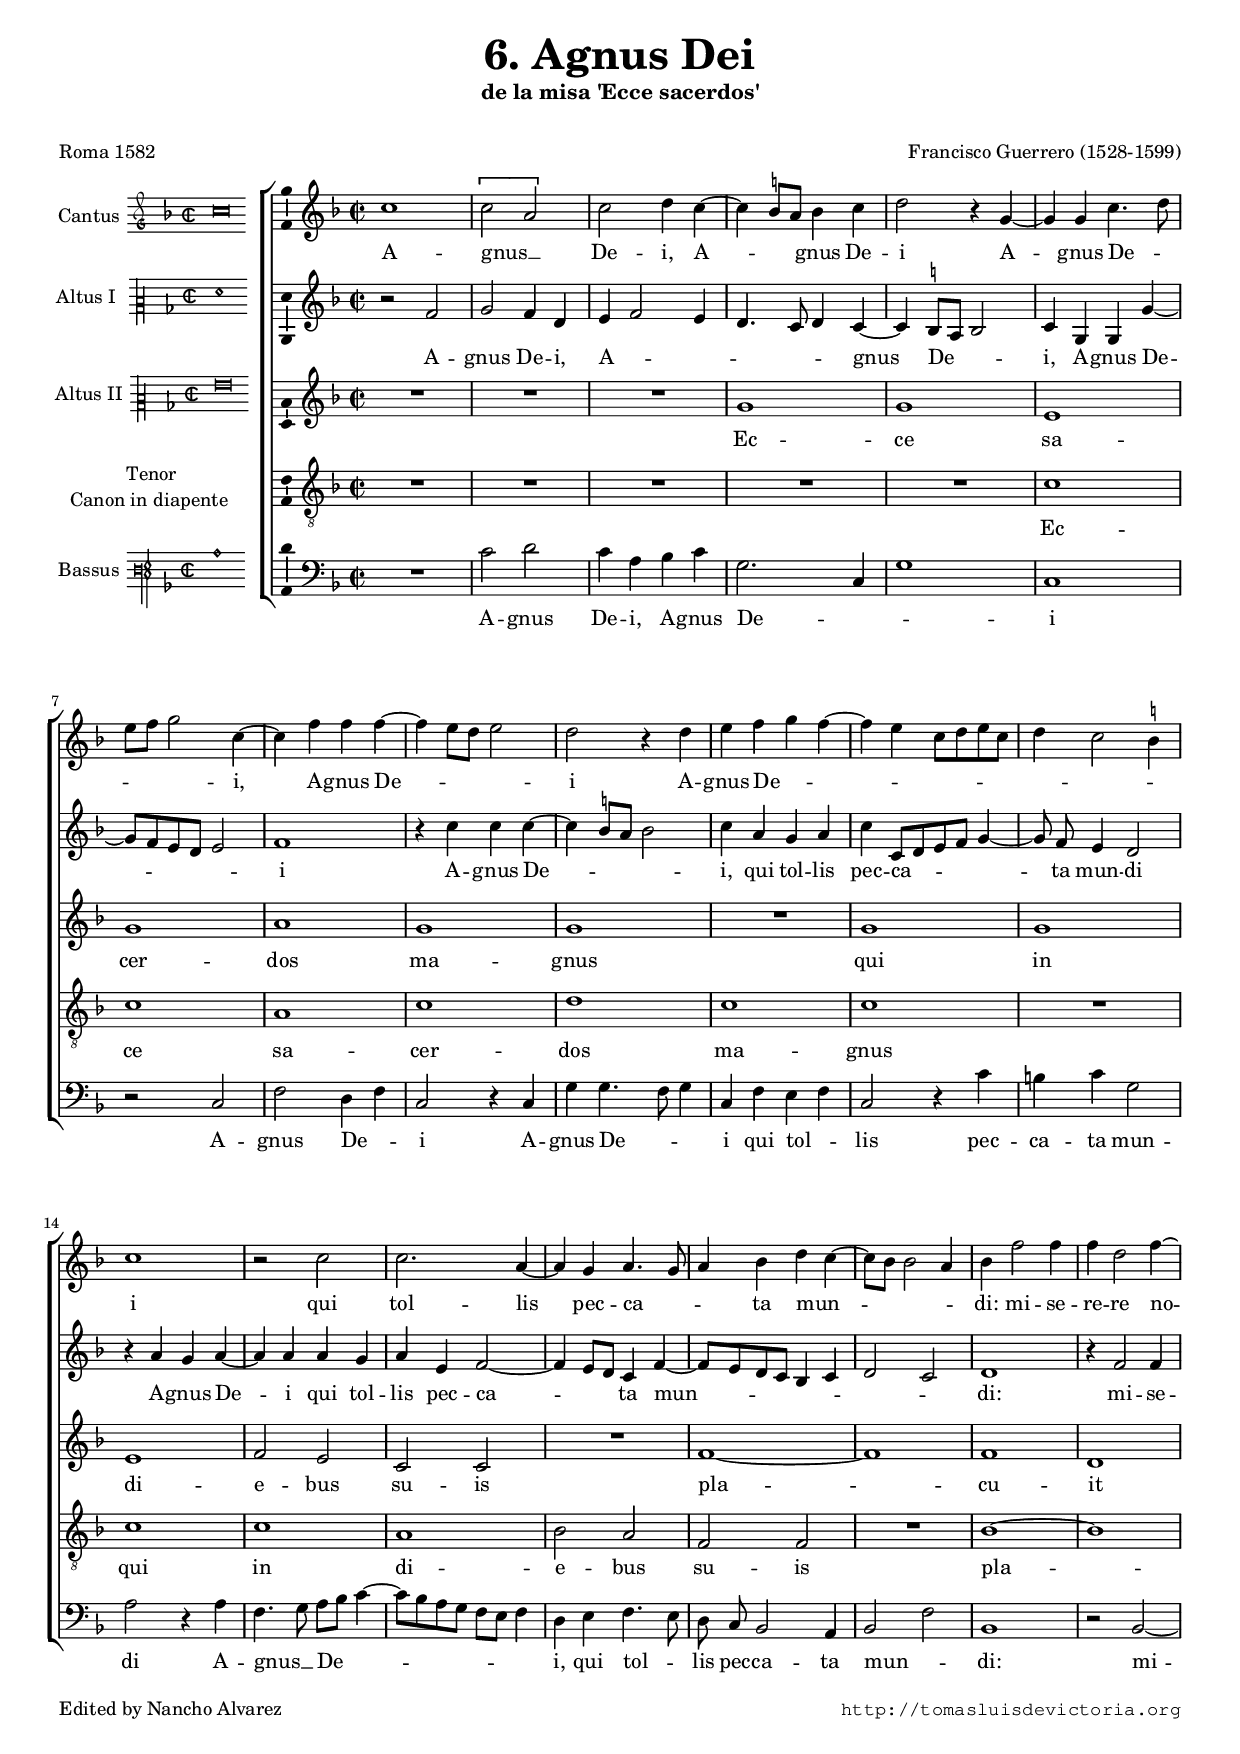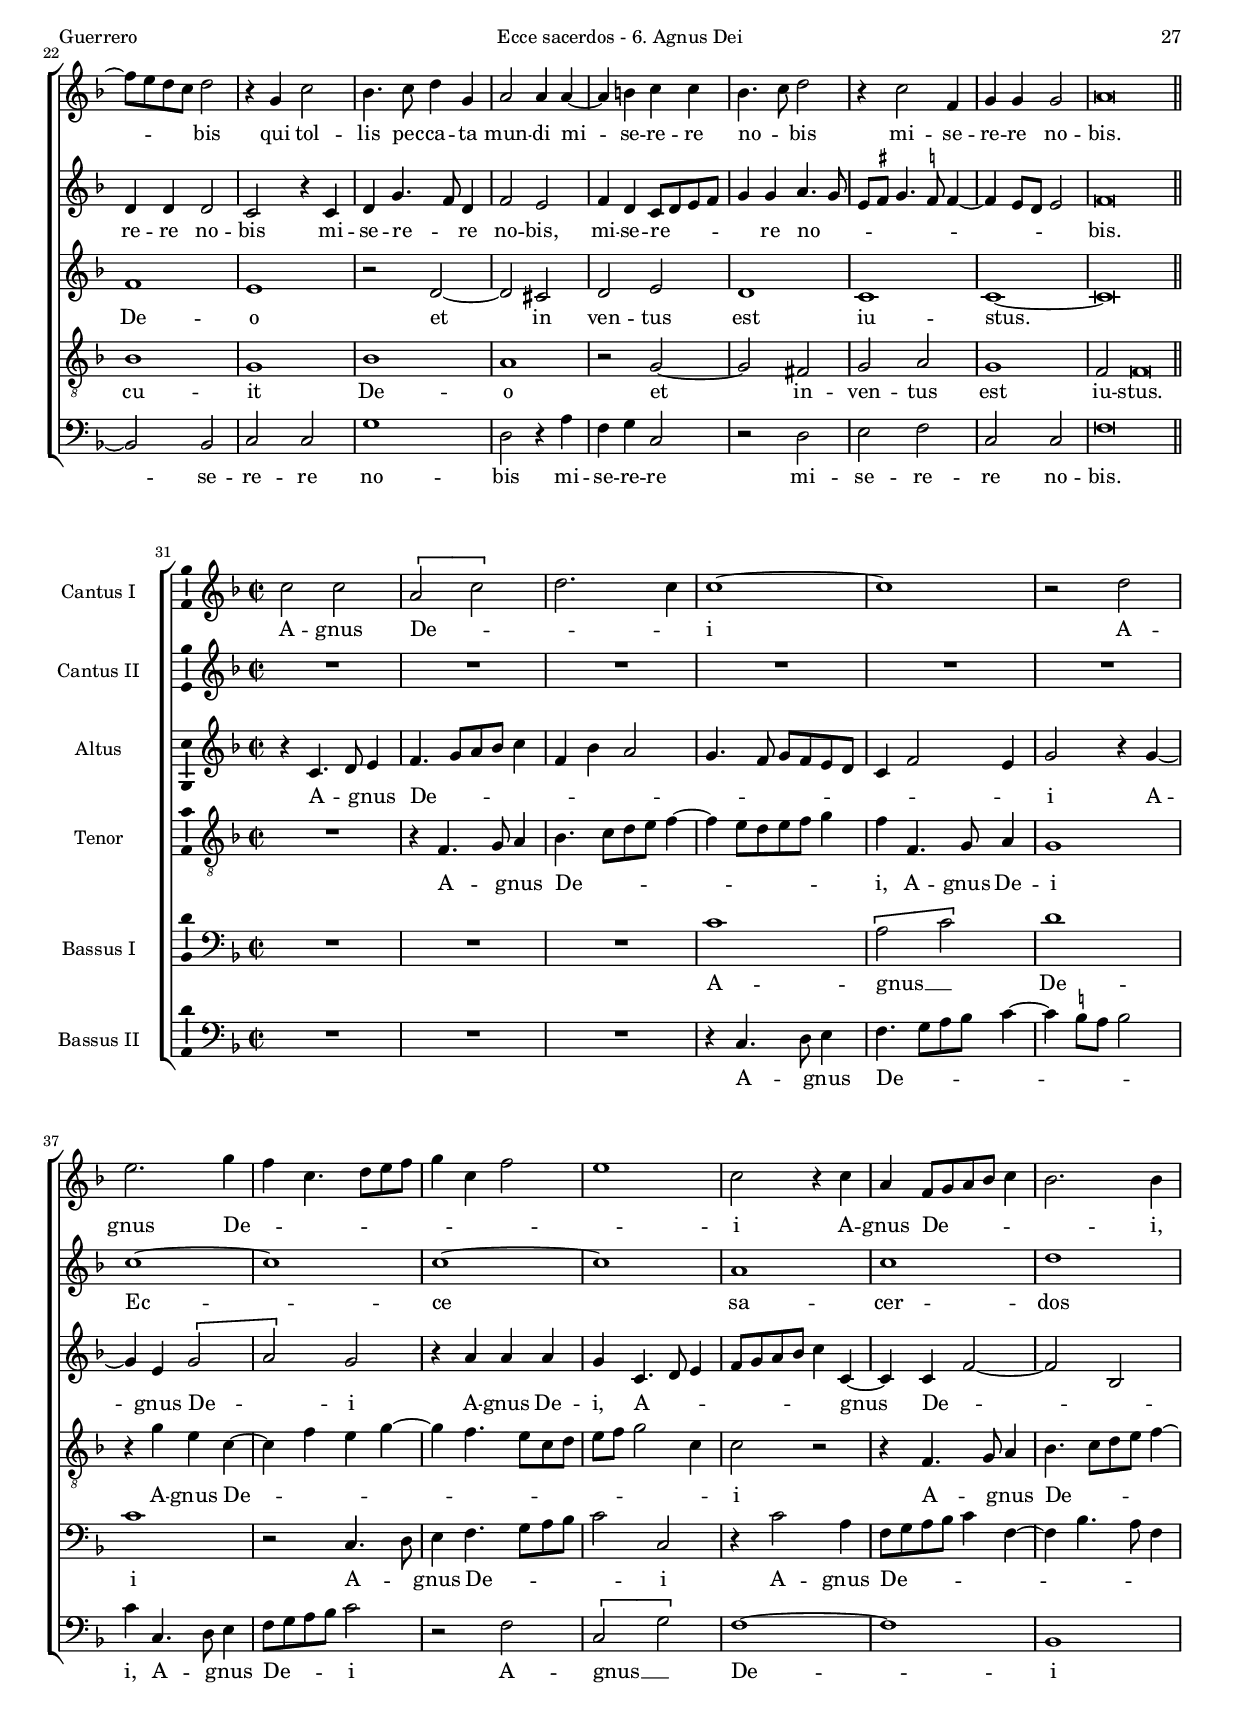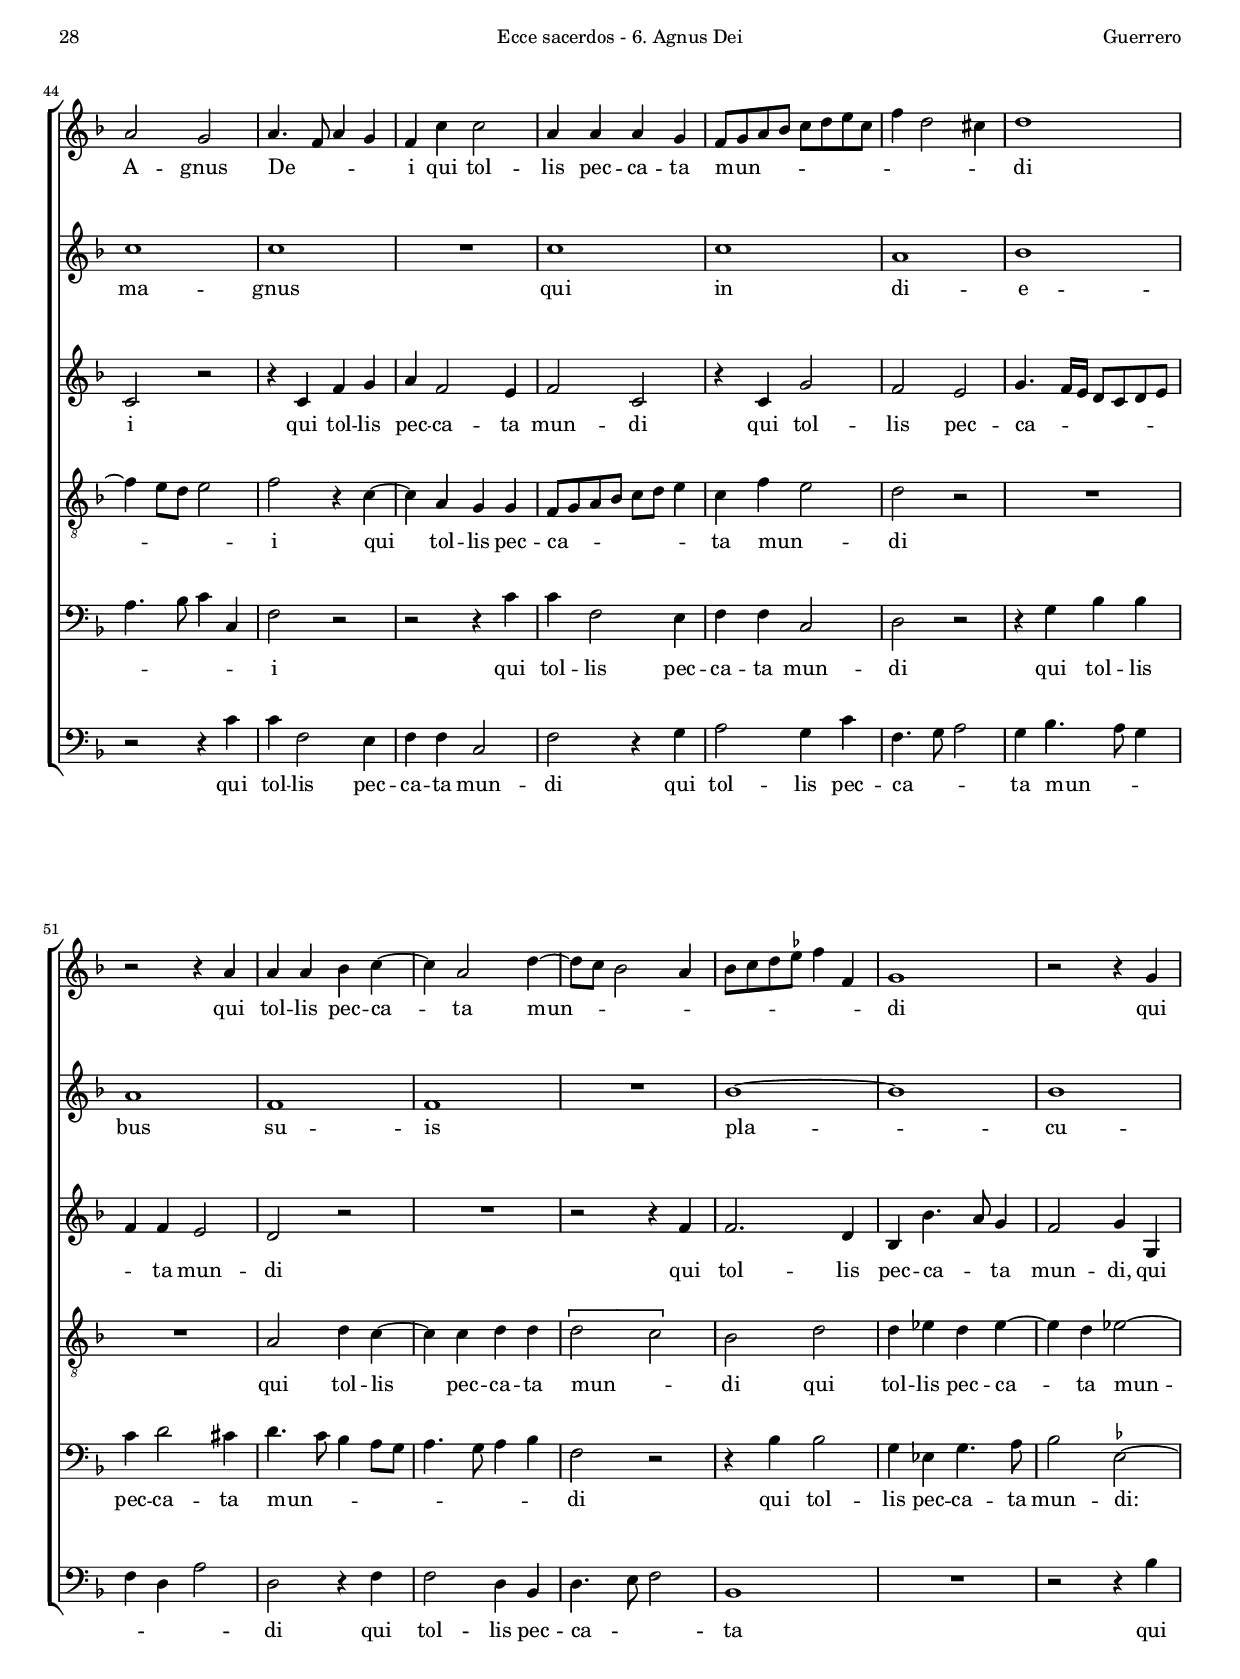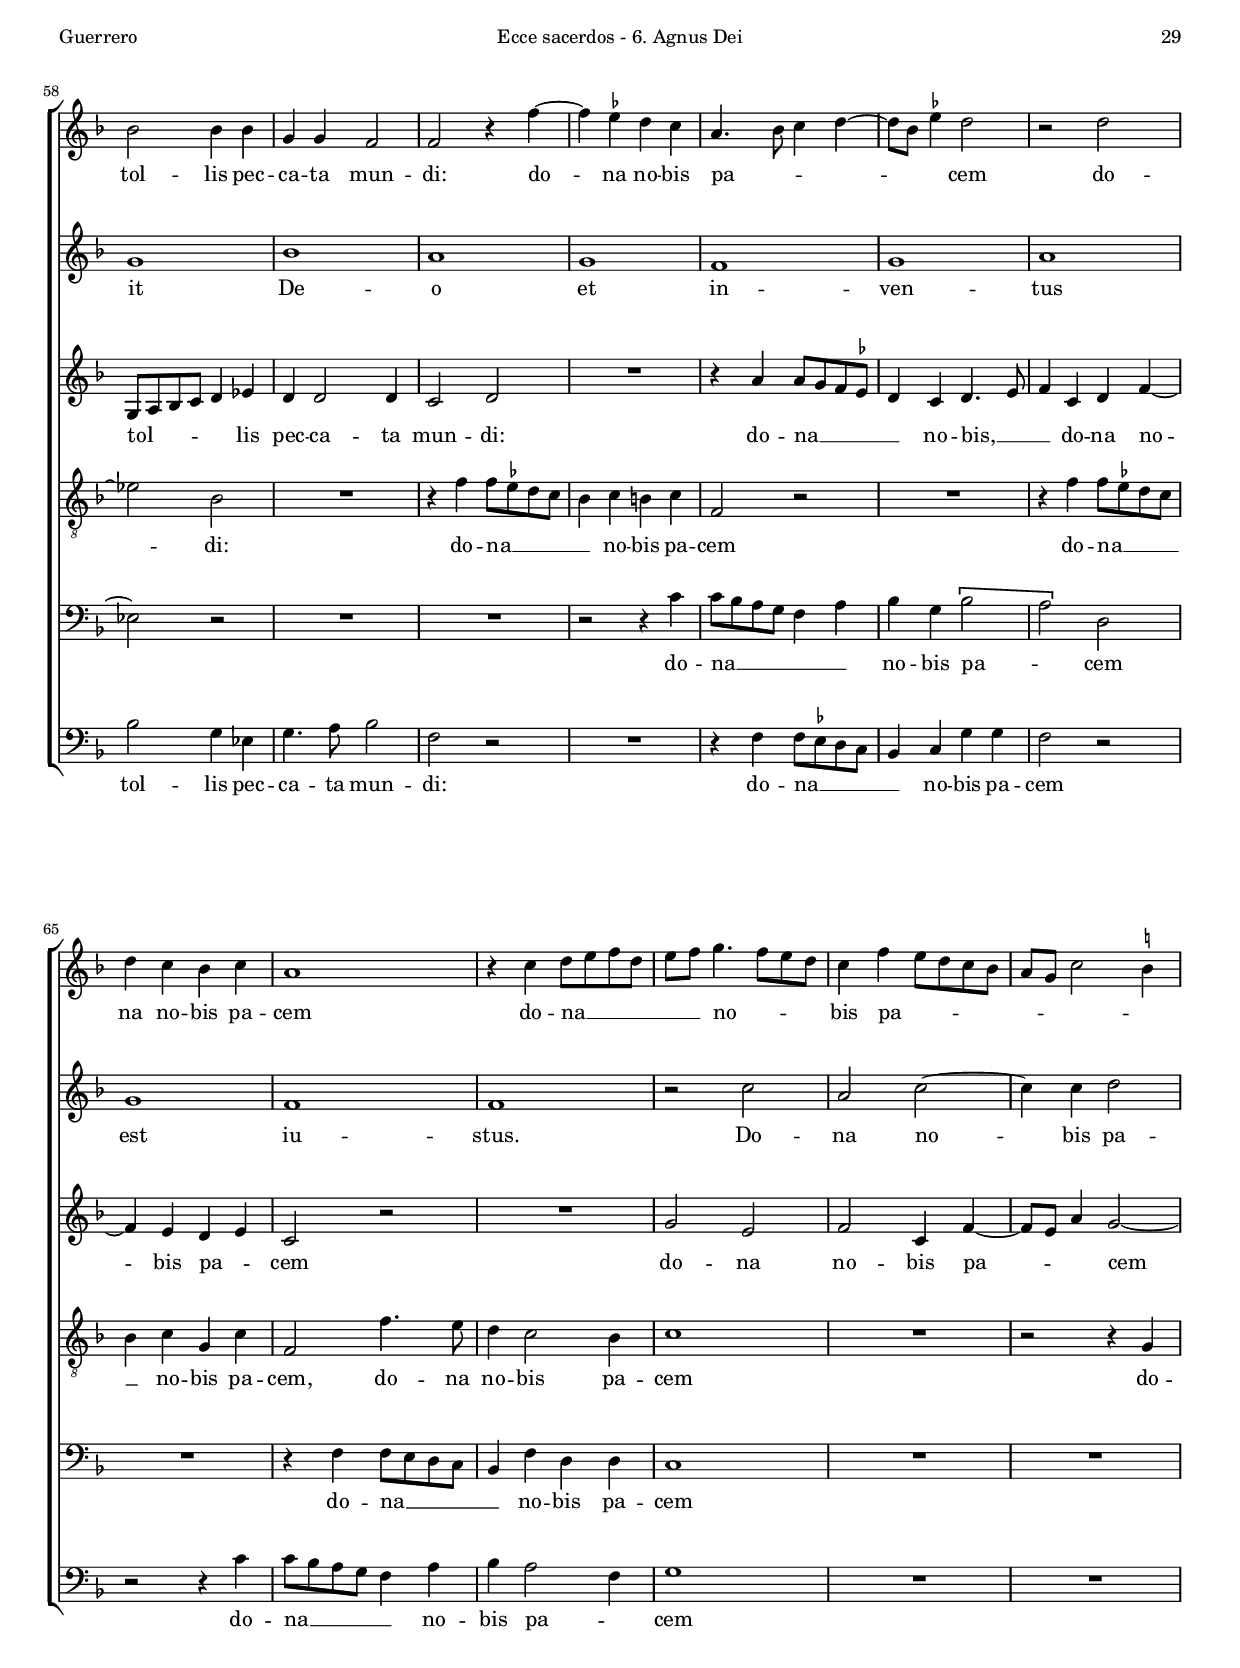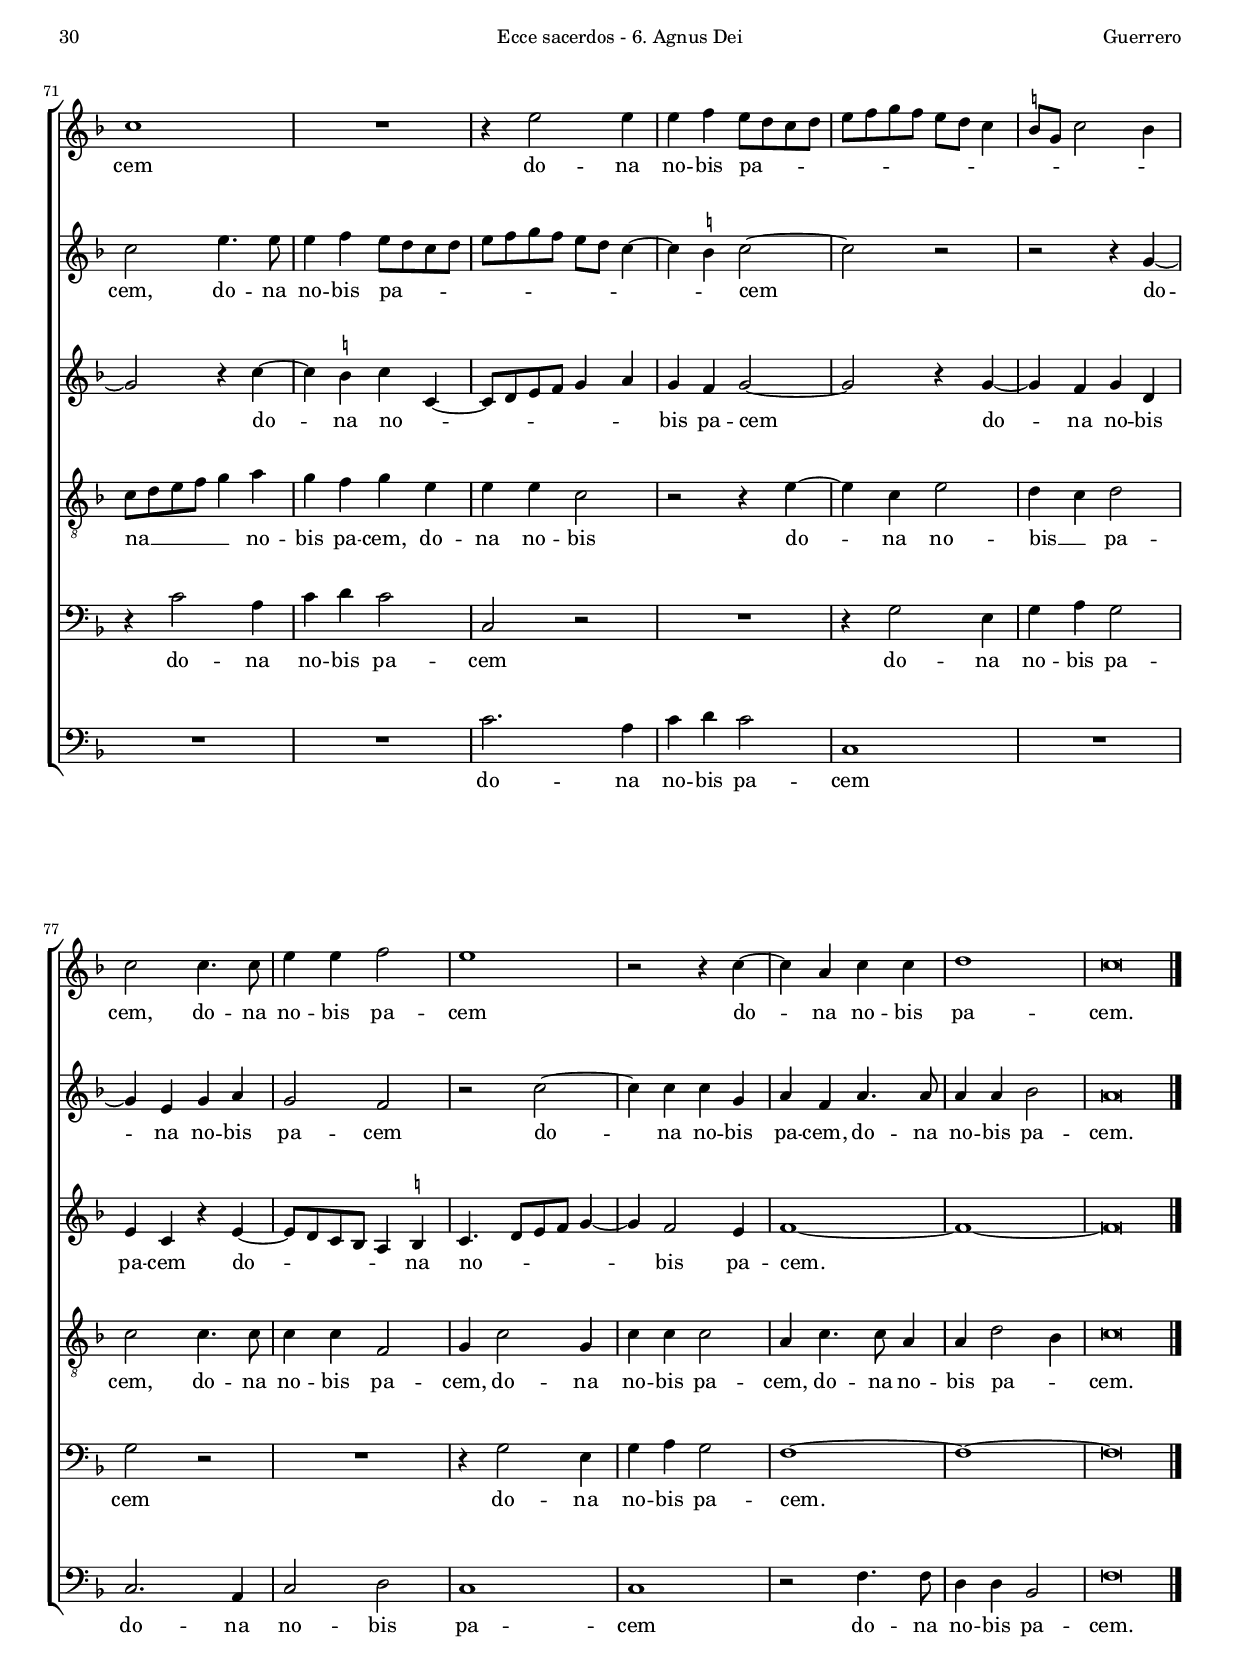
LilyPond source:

\version "2.18.0"

#(set-default-paper-size "a4")
#(set-global-staff-size 16.4)
#(ly:set-option 'point-and-click #f)
%mobile -s12.8 -i2.8

italicas=\override LyricText.font-shape = #'italic
rectas=\override LyricText.font-shape = #'upright
ss=\once \set suggestAccidentals = ##t
incipitwidth = 20
htitle="Ecce sacerdos - 6. Agnus Dei"
hcomposer="Guerrero"

\header {
	title=\markup{\fontsize #3 "6. Agnus Dei" }
	subtitle="de la misa 'Ecce sacerdos'"
        subsubtitle=\markup{\null \vspace #1 }
	composer="Francisco Guerrero (1528-1599)"
        pdfauthor=\composer
        poet="Roma 1582"
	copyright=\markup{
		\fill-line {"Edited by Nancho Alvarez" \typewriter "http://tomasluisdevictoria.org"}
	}
%	tagline=""
}

global={\key f \major \time 2/2 \skip 1*30 \bar "||" 
}


cantus={
	c''1 |
	\[c''2 a'\] |
	c'' d''4 c'' ~ |
	c'' \ss b'8 a' b'4 c'' |
%5
	d''2 r4 g' ~ |
	g' g' c''4. d''8 |
	e'' f'' g''2 c''4 ~ |
	c'' f'' f'' f'' ~ |
	f'' e''8 d'' e''2 |
%10
	d'' r4 d'' |
	e'' f'' g'' f'' ~ |
	f'' e'' c''8 d'' e'' c'' |
	d''4 c''2 \ss b'4 |
	c''1 |
%15
	r2 c'' |
	c''2. a'4 ~ |
	a' g' a'4. g'8 |
	a'4 bes' d'' c'' ~ |
	c''8 bes' bes'2 a'4 |
%20
	bes' f''2 f''4 |
	f'' d''2 f''4 ~ |
	f''8 e'' d'' c'' d''2 |
	r4 g' c''2 |
	bes'4. c''8 d''4 g' |
%25
	a'2 a'4 a' ~ |
	a' b' c'' c'' |
	bes'4. c''8 d''2 |
	r4 c''2 f'4 |
	g' g' g'2 |
%30
	a'\breve*1/2
	}

altus={
	r2 f' |
	g' f'4 d' |
	e' f'2 e'4 |
	d'4. c'8 d'4 c' ~ |
%5
	c' \ss b8 a b2 |
	c'4 g g g' ~ |
	g'8 f' e' d' e'2 |
	f'1 |
	r4 c'' c'' c'' ~ |
%10
	c'' \ss b'8 a' b'2 |
	c''4 a' g' a' |
	c'' c'8[ d' e' f'] g'4 ~ |
	g'8 \noBeam f' e'4 d'2 |
	r4 a' g' a' ~ |
%15
	a' a' a' g' |
	a' e' f'2 ~ |
	f'4 e'8 d' c'4 f' ~ |
	f'8 e' d' c' bes4 c' |
	d'2 c' |
%20
	d'1 |
	r4 f'2 f'4 |
	d' d' d'2 |
	c' r4 c' |
	d' g'4. f'8 d'4 |
%25
	f'2 e' |
	f'4 d' c'8 d' e' f' |
	g'4 g' a'4. g'8 |
	e' \ss fis' g'4. \ss f'8 f'4 ~ |
	f' e'8 d' e'2 |
%30
	f'\breve*1/2
}

altusdos={
	
	R1*4/4 |
	R1*4/4 |
	R1*4/4 |
	g'1 |
%5
	g' |
	e' |
	g' |
	a' |
	g' |
%10
	g' |
	R1*4/4 |
	g'1 |
	g' |
	e' |
%15
	f'2 e' |
	c' c' |
	R1*4/4 |
	f'1 ~ |
	f' |
%20
	f' |
	d' |
	f' |
	e' |
	r2 d' ~ |
%25
	d' cis' |
	d' e' |
	d'1 |
	c' |
	c' ~ |
%30
	c'\breve*1/2
}

tenor={
	
	R1*4/4 |
	R1*4/4 |
	R1*4/4 |
	R1*4/4 |
%5
	R1*4/4 |
	c'1 |
	c' |
	a |
	c' |
%10
	d' |
	c' |
	c' |
	R1*4/4 |
	c'1 |
%15
	c' |
	a |
	bes2 a |
	f f |
	R1*4/4 |
%20
	bes1 ~ |
	bes |
	bes |
	g |
	bes |
%25
	a |
	r2 g ~ |
	g fis |
	g a |
	g1 |
%30
	f2 f\breve*1/4
}

bassus={
	R1*4/4 |
	c'2 d' |
	c'4 a bes c' |
	g2. c4 |
%5
	g1 |
	c |
	r2 c |
	f d4 f |
	c2 r4 c |
%10
	g g4. f8 g4 |
	c f e f |
	c2 r4 c' |
	b c' g2 |
	a r4 a |
%15
	f4. g8 a bes c'4 ~ |
	c'8 bes a g f e f4 |
	d e f4. e8 |
	d \noBeam c bes,2 a,4 |
	bes,2 f |
%20
	bes,1 |
	r2 bes, ~ |
	bes, bes, |
	c c |
	g1 |
%25
	d2 r4 a |
	f g c2 |
	r d |
	e f |
	c c |
%30
	f\breve*1/2
}


textocantus=\lyricmode{
A -- gnus __ _ De -- i,
A -- _ _ _ gnus De -- i
A -- _ gnus De -- _ _ _ _ i, _
A -- gnus De -- _ _ _ _ i
A -- gnus De -- _ _ _ _ _ _ _ _ _ _ _ i
qui tol -- lis _ pec -- ca -- _ _ ta mun -- _ _ _ _ _ di:
mi -- se -- re -- re no -- _ _ _ _ bis
qui tol -- lis pec -- ca -- ta mun -- di mi -- _ se -- re -- re no -- _ bis
mi -- se -- re -- re no -- bis.
}

textoaltus=\lyricmode{
A -- gnus De -- i,
A -- _ _ _ _ _ gnus _ De -- _ _ i,
A -- gnus De -- _ _ _ _ _ i
A -- gnus De -- _ _ _ _ i,
qui tol -- lis pec -- ca -- _ _ _ _ _ ta mun -- di
A -- gnus De -- _ i qui tol -- lis pec -- ca -- _ _ _ ta mun -- _ _ _ _ _ _ _ _ di:
mi -- se -- re -- re no -- bis
mi -- se -- re -- _ re no -- bis,
mi -- se -- re -- _ _ _ _ re no -- _ _ _ _ _ _ _ _ _ _ bis.
}

textoaltusdos=\lyricmode{
Ec -- ce sa -- cer -- dos ma -- gnus
qui in di -- e -- bus su -- is
pla -- _ cu -- it De -- o
et _ in ven -- tus est iu -- stus. _
}

textotenor=\lyricmode{
Ec -- ce sa -- cer -- dos ma -- gnus
qui in di -- e -- bus su -- is
pla -- _ cu -- it De -- o
et _ in -- ven -- tus est iu -- stus.
}

textobassus=\lyricmode{
A -- gnus De -- i,
A -- gnus De -- _ _ i
A -- gnus De -- _ i
A -- gnus De -- _ _ i
qui tol -- _ lis
pec -- ca -- ta mun -- di
A -- gnus __ _ De -- _ _ _ _ _ _ _ _ _ i,
qui tol -- _ lis pec -- ca -- ta mun -- _ di:
mi -- _ se -- re -- re no -- bis
mi -- se -- re -- re
mi -- se -- re -- re no -- bis.
}



incipitcantus=\markup{
	\score{
		{ 
		\set Staff.instrumentName="Cantus "
		\override NoteHead.style = #'neomensural
		\override Rest.style = #'neomensural
		\override Staff.TimeSignature.style = #'neomensural
		\cadenzaOn 
		\clef "petrucci-g"
		\key f \major
		\time 2/2
		c''\breve 
		} 
	\layout {
		\context {\Voice
			\remove Ligature_bracket_engraver
			\consists Mensural_ligature_engraver
		}
		line-width=\incipitwidth
                ragged-right = ##t
                indent = 0
	}
	}
}


incipitaltus=\markup{
	\score{
		{ 
		\set Staff.instrumentName="Altus I  "
		\override NoteHead.style = #'neomensural 
		\override Rest.style = #'neomensural
		\override Staff.TimeSignature.style = #'neomensural
		\cadenzaOn 
		\clef "petrucci-c2"
		\key f \major
		\time 2/2
		f'1
		} 
	\layout {
		\context {\Voice
			\remove Ligature_bracket_engraver
			\consists Mensural_ligature_engraver
		}
		line-width=\incipitwidth
                ragged-right = ##t
                indent = 0

	}
	}
}


incipitaltusdos=\markup{
	\score{
		{ 
		\set Staff.instrumentName="Altus II "
		\override NoteHead.style = #'neomensural 
		\override Rest.style = #'neomensural
		\override Staff.TimeSignature.style = #'neomensural
		\cadenzaOn 
		\clef "petrucci-c2"
		\key f \major
		\time 2/2
		g'\breve
		} 
	\layout {
		\context {\Voice
			\remove Ligature_bracket_engraver
			\consists Mensural_ligature_engraver
		}
		line-width=\incipitwidth
                ragged-right = ##t
                indent = 0
 
	}
	}
}


incipittenor=\markup{
	\score{
		{ 
		\set Staff.instrumentName="Tenor "
		\override NoteHead.style = #'neomensural 
		\override Rest.style = #'neomensural
		\override Staff.TimeSignature.style = #'neomensural
		\cadenzaOn 
		\clef "petrucci-c3"
		\key f \major
		\time 2/2
		c'\breve
		} 
	\layout {
		\context {\Voice
			\remove Ligature_bracket_engraver
			\consists Mensural_ligature_engraver
		}
		line-width=\incipitwidth
                ragged-right = ##t
                indent = 0
 
	}
	}
}


incipitbassus=\markup{
	\score{
		{ 
		\set Staff.instrumentName="Bassus "
		\override NoteHead.style = #'neomensural 
		\override Rest.style = #'neomensural
		\override Staff.TimeSignature.style = #'neomensural
		\cadenzaOn 
		\clef "petrucci-f3"
		\key f \major
		\time 2/2
		c'1
		} 
	\layout {
		\context {\Voice
			\remove Ligature_bracket_engraver
			\consists Mensural_ligature_engraver
		}
		line-width=\incipitwidth
                ragged-right = ##t
                indent = 0
 
	}
	}
}





\score {
\new ChoirStaff<<

	\new Staff <<\global
	\new Voice="v1" {
		\set Staff.instrumentName=\incipitcantus
		\clef "treble"
		\cantus }
	\new Lyrics \lyricsto "v1" {\textocantus }
	>>
		
	\new Staff << \global
	\new Voice="v2" {
		\set Staff.instrumentName=\incipitaltus
		\clef "treble" 
		\altus}
	\new Lyrics \lyricsto "v2" {\textoaltus }
	>>

		
	\new Staff << \global
	\new Voice="v6" {
		\set Staff.instrumentName=\incipitaltusdos
		\clef "treble" 
		\altusdos}
	\new Lyrics \lyricsto "v6" {\textoaltusdos }
	>>

	
	\new Staff <<\global
	\new Voice="v3" {
		\set Staff.instrumentName=\markup{\center-column{"Tenor" "Canon in diapente "}}
		\clef "G_8"
		\tenor }
	\new Lyrics \lyricsto "v3" {\textotenor }
	>>
	

	\new Staff <<\global
	\new Voice="v4" {
		\set Staff.instrumentName=\incipitbassus
		\clef "bass" 
		\bassus }
	\new Lyrics \lyricsto "v4" {\textobassus}
	>>
	
>>

\layout{ 
	%system-count = 4
	%\context {\Lyrics \override VerticalAxisGroup.minimum-Y-extent = #'(-0 . 0) }
	\context {\Score 
		\override BarNumber.padding = #2 
	}
	%\context {\Lyrics \override LyricText.font-size = #2 }
	\context {\Voice melismaBusyProperties = #'() }
	%\context { \Staff \RemoveEmptyStaves }
	\context {\Staff \consists Ambitus_engraver 
                  \override VerticalAxisGroup.staff-staff-spacing =
			#'((basic-distance . 11) (minimum-distance . 0) (padding . 1))
			\override LigatureBracket.padding = #1
                        \override AccidentalSuggestion.Y-extent = #'(-1 . 1)
	}
}

%\midi {}

}


global={\key f \major \time 2/2 \skip 1*53 \bar "|." }


cantus={
	\set Score.currentBarNumber = #31
	c''2 c'' |
	\[a' c''\] |
	d''2. c''4 |
	c''1 ~ |
%35
	c'' |
	r2 d'' |
	e''2. g''4 |
	f'' c''4. d''8 e'' f'' |
	g''4 c'' f''2 |
%40
	e''1 |
	c''2 r4 c'' |
	a' f'8[ g' a' bes'] c''4 |
	bes'2. bes'4 |
	a'2 g' |
%45
	a'4. f'8 a'4 g' |
	f' c'' c''2 |
	a'4 a' a' g' |
	f'8 g' a' bes' c'' d'' e'' c'' |
	f''4 d''2 cis''4 |
%50
	d''1 |
	r2 r4 a' |
	a' a' bes' c'' ~ |
	c'' a'2 d''4 ~ |
	d''8 c'' bes'2 a'4 |
%55
	bes'8 c'' d'' \ss ees'' f''4 f' |
	g'1 |
	r2 r4 g' |
	bes'2 bes'4 bes' |
	g' g' f'2 |
%60
	f' r4 f'' ~ |
	f'' \ss ees'' d'' c'' |
	a'4. bes'8 c''4 d'' ~ |
	d''8 bes' \ss ees''4 d''2 |
	r d'' |
%65
	d''4 c'' bes' c'' |
	a'1 |
	r4 c'' d''8 e'' f'' d'' |
	e'' f'' g''4. f''8 e'' d'' |
	c''4 f'' e''8 d'' c'' bes' |
%70
	a' g' c''2 \ss b'4 |
	c''1 |
	R1*4/4 |
	r4 e''2 e''4 |
	e'' f'' e''8 d'' c'' d'' |
%75
	e'' f'' g'' f'' e'' d'' c''4 |
	\ss b'8 g' c''2 b'4 |
	c''2 c''4. c''8 |
	e''4 e'' f''2 |
	e''1 |
%80
	r2 r4 c'' ~ |
	c'' a' c'' c'' |
	d''1 |
	c''\breve*1/2
}

cantusdos={
	R1*4/4 |
	R1*4/4 |
	R1*4/4 |
	R1*4/4 |
%35
	R1*4/4 |
	R1*4/4 |
	c''1 ~ |
	c'' |
	c'' ~ |
%40
	c'' |
	a' |
	c'' |
	d'' |
	c'' |
%45
	c'' |
	R1*4/4 |
	c''1 |
	c'' |
	a' |
%50
	bes' |
	a' |
	f' |
	f' |
	R1*4/4 |
%55
	bes'1 ~ |
	bes' |
	bes' |
	g' |
	bes' |
%60
	a' |
	g' |
	f' |
	g' |
	a' |
%65
	g' |
	f' |
	f' |
	r2 c'' |
	a' c'' ~ |
%70
	c''4 c'' d''2 |
	c'' e''4. e''8 |
	e''4 f'' e''8 d'' c'' d'' |
	e'' f'' g'' f'' e'' d'' c''4 ~ |
	c'' \ss b' c''2 ~ |
%75
	c'' r |
	r r4 g' ~ |
	g' e' g' a' |
	g'2 f' |
	r c'' ~ |
%80
	c''4 c'' c'' g' |
	a' f' a'4. a'8 |
	a'4 a' bes'2 |
	a'\breve*1/2
}

altus={
	r4 c'4. d'8 e'4 |
	f'4. g'8[ a' bes'] c''4 |
	f' bes' a'2 |
	g'4. f'8 g' f' e' d' |
%35
	c'4 f'2 e'4 |
	g'2 r4 g' ~ |
	g' e' \[g'2 |
	a'\] g' |
	r4 a' a' a' |
%40
	g' c'4. d'8 e'4 |
	f'8 g' a' bes' c''4 c' ~ |
	c' c' f'2 ~ |
	f' bes |
	c' r |
%45
	r4 c' f' g' |
	a' f'2 e'4 |
	f'2 c' |
	r4 c' g'2 |
	f' e' |
%50
	g'4. f'16 e' d'8 c' d' e' |
	f'4 f' e'2 |
	d' r |
	R1*4/4 |
	r2 r4 f' |
%55
	f'2. d'4 |
	bes bes'4. a'8 g'4 |
	f'2 g'4 g |
	g8 a bes c' d'4 ees' |
	d' d'2 d'4 |
%60
	c'2 d' |
	R1*4/4 |
	r4 a' a'8 g' f' \ss ees' |
	d'4 c' d'4. e'8 |
	f'4 c' d' f' ~ |
%65
	f' e' d' e' |
	c'2 r |
	R1*4/4 |
	g'2 e' |
	f' c'4 f' ~ |
%70
	f'8 e' a'4 g'2 ~ |
	g' r4 c'' ~ |
	c'' \ss b' c'' c' ~ |
	c'8 d' e' f' g'4 a' |
	g' f' g'2 ~ |
%75
	g' r4 g' ~ |
	g' f' g' d' |
	e' c' r e' ~ |
	e'8 d' c' bes a4 \ss b |
	c'4. d'8[ e' f'] g'4 ~ |
%80
	g' f'2 e'4 |
	f'1 ~ |
	f' ~ |
	f'\breve*1/2
}

tenor={
	R1*4/4 |
	r4 f4. g8 a4 |
	bes4. c'8[ d' e'] f'4 ~ |
	f' e'8[ d' e' f'] g'4 |
%35
	f' f4. g8 a4 |
	g1 |
	r4 g' e' c' ~ |
	c' f' e' g' ~ |
	g' f'4. e'8 c' d' |
%40
	e' f' g'2 c'4 |
	c'2 r |
	r4 f4. g8 a4 |
	bes4. c'8[ d' e'] f'4 ~ |
	f' e'8 d' e'2 |
%45
	f' r4 c' ~ |
	c' a g g |
	f8 g a bes c' d' e'4 |
	c' f' e'2 |
	d' r |
%50
	R1*4/4 |
	R1*4/4 |
	a2 d'4 c' ~ |
	c' c' d' d' |
	\[d'2 c'\] |
%55
	bes d' |
	d'4 ees' d' ees' ~ |
	ees' d' ees'2 ~ |
	ees' bes |
	R1*4/4 |
%60
	r4 f' f'8 \ss ees' d' c' |
	bes4 c' b c' |
	f2 r |
	R1*4/4 |
	r4 f' f'8 \ss ees' d' c' |
%65
	bes4 c' g c' |
	f2 f'4. e'8 |
	d'4 c'2 bes4 |
	c'1 |
	R1*4/4 |
%70
	r2 r4 g |
	c'8 d' e' f' g'4 a' |
	g' f' g' e' |
	e' e' c'2 |
	r r4 e' ~ |
%75
	e' c' e'2 |
	d'4 c' d'2 |
	c' c'4. c'8 |
	c'4 c' f2 |
	g4 c'2 g4 |
%80
	c' c' c'2 |
	a4 c'4. c'8 a4 |
	a d'2 bes4 |
	c'\breve*1/2
}

bassus={
	R1*4/4 |
	R1*4/4 |
	R1*4/4 |
	c'1 |
%35
	\[a2 c'\] |
	d'1 |
	c' |
	r2 c4. d8 |
	e4 f4. g8 a bes |
%40
	c'2 c |
	r4 c'2 a4 |
	f8 g a bes c'4 f ~ |
	f bes4. a8 f4 |
	a4. bes8 c'4 c |
%45
	f2 r |
	r r4 c' |
	c' f2 e4 |
	f f c2 |
	d r |
%50
	r4 g bes bes |
	c' d'2 cis'4 |
	d'4. c'8 bes4 a8 g |
	a4. g8 a4 bes |
	f2 r |
%55
	r4 bes bes2 |
	g4 ees g4. a8 |
	bes2 \ss ees ~ |
	ees r |
	R1*4/4 |
%60
	R1*4/4 |
	r2 r4 c' |
	c'8 bes a g f4 a |
	bes g \[bes2 |
	a\] d |
%65
	R1*4/4 |
	r4 f f8 e d c |
	bes,4 f d d |
	c1 |
	R1*4/4 |
%70
	R1*4/4 |
	r4 c'2 a4 |
	c' d' c'2 |
	c r |
	R1*4/4 |
%75
	r4 g2 e4 |
	g a g2 |
	g r |
	R1*4/4 |
	r4 g2 e4 |
%80
	g a g2 |
	f1 ~ |
	f ~ |
	f\breve*1/2
}

bassusdos={
	R1*4/4 |
	R1*4/4 |
	R1*4/4 |
	r4 c4. d8 e4 |
%35
	f4. g8[ a bes] c'4 ~ |
	c' \ss b8 a b2 |
	c'4 c4. d8 e4 |
	f8 g a bes c'2 |
	r f |
%40
	\[c g\] |
	f1 ~ |
	f |
	bes, |
	r2 r4 c' |
%45
	c' f2 e4 |
	f f c2 |
	f r4 g |
	a2 g4 c' |
	f4. g8 a2 |
%50
	g4 bes4. a8 g4 |
	f d a2 |
	d r4 f |
	f2 d4 bes, |
	d4. e8 f2 |
%55
	bes,1 |
	R1*4/4 |
	r2 r4 bes |
	bes2 g4 ees |
	g4. a8 bes2 |
%60
	f r |
	R1*4/4 |
	r4 f f8 \ss ees d c |
	bes,4 c g g |
	f2 r |
%65
	r r4 c' |
	c'8 bes a g f4 a |
	bes a2 f4 |
	g1 |
	R1*4/4 |
%70
	R1*4/4 |
	R1*4/4 |
	R1*4/4 |
	c'2. a4 |
	c' d' c'2 |
%75
	c1 |
	R1*4/4 |
	c2. a,4 |
	c2 d |
	c1 |
%80
	c |
	r2 f4. f8 |
	d4 d bes,2 |
	f\breve*1/2
}



textocantus=\lyricmode{
A -- gnus De -- _ _ _ i _
A -- gnus De -- _ _ _ _ _ _ _ _ _ i
A -- gnus De -- _ _ _ _ _ i,
A -- gnus De -- _ _ _ i 
qui tol -- lis pec -- ca -- ta mun -- _ _ _ _ _ _ _ _ _ _ di
qui tol -- lis pec -- ca -- _ ta mun -- _ _ _ _ _ _ _ _ _ _ di
qui tol -- lis pec -- ca -- ta mun -- di:
do -- _ na no -- bis pa -- _ _ _ _ _ _ cem
do -- na no -- bis pa -- cem
do -- na __ _ _ _ _ _ no -- _ _ _ bis pa -- _ _ _ _ _ _ _ _ cem
do -- na no -- bis pa -- _ _ _ _ _ _ _ _ _ _ _ _ _ _ cem,
do -- na no -- bis pa -- cem
do -- _ na no -- bis pa -- cem.
}

textocantusdos=\lyricmode{
Ec -- _ ce _ sa -- cer -- dos ma -- gnus
qui in di -- e -- bus su -- is
pla -- _ cu -- it De -- o 
et in -- ven -- tus est iu -- stus.
Do -- na no -- _ bis pa -- cem,
do -- na no -- bis pa -- _ _ _ _ _ _ _ _ _ _ _ _ cem _
do -- _ na no -- bis pa -- cem
do -- _ na no -- bis pa -- cem,
do -- na no -- bis pa -- cem.
}

textoaltus=\lyricmode{
A -- _ gnus De -- _ _ _ _ _ _ _ _ _ _ _ _ _ _ _ _ i
A -- _ gnus De -- _ i
A -- gnus De -- i,
A -- _ _ _ _ _ _ _ gnus _ De -- _ _ _ i
qui tol -- lis pec -- ca -- ta mun -- di
qui tol -- lis pec -- ca -- _ _ _ _ _ _ _ ta mun -- di
qui tol -- lis pec -- ca -- _ ta mun -- di,
qui tol -- _ _ _ _ lis pec -- ca -- ta mun -- di:
do -- na __ _ _ _ _ no -- bis, __ _ _ 
do -- na no -- _ bis pa -- _ cem
do -- na no -- bis pa -- _ _ _ cem _
do -- _ na no -- _ _ _ _ _ _ _ bis pa -- cem _
do -- _ na no -- bis pa -- cem
do -- _ _ _ _ _ na no -- _ _ _ _ _ bis pa -- cem. _ _ 
}

textotenor=\lyricmode{
A -- _ gnus De -- _ _ _ _ _ _ _ _ _ _ i,
A -- gnus De -- i
A -- gnus De -- _ _ _ _ _ _ _ _ _ _ _ _ _ i
A -- _ gnus De -- _ _ _ _ _ _ _ _ i
qui _ tol -- lis pec -- ca -- _ _ _ _ _ _ ta mun -- _ di
qui tol -- lis _ pec -- ca -- ta mun -- _ di
qui tol -- lis pec -- ca -- _ ta mun -- _ di:
do -- na __ _ _ _ _ no -- bis pa -- cem
do -- na __ _ _ _ _ no -- bis pa -- cem,
do -- na no -- bis pa -- cem
do -- na __ _ _ _ _ no -- bis pa -- cem,
do -- na no -- bis
do -- _ na no -- bis __ _ pa -- cem,
do -- na no -- bis pa -- cem,
do -- na no -- bis pa -- cem,
do -- na no -- bis pa -- _ cem.

}

textobassus=\lyricmode{
A -- gnus __ _ De -- i
A -- _ gnus De -- _ _ _ _ i
A -- gnus De -- _ _ _ _ _ _ _ _ _ _ _ _ _ i
qui tol -- lis pec -- ca -- ta mun -- di
qui tol -- lis pec -- ca -- ta mun -- _ _ _ _ _ _ _ _ di
qui tol -- lis pec -- ca -- ta mun -- di: _
do -- na __ _ _ _ _ _ no -- bis pa -- _ cem
do -- na __ _ _ _ _ no -- bis pa -- cem
do -- na no -- bis pa -- cem
do -- na no -- bis pa -- cem
do -- na no -- bis pa -- cem. _ _ 
}

textobassusdos=\lyricmode{
A -- _ gnus De -- _ _ _ _ _ _ _ _ i,
A -- _ gnus De -- _ _ _ i
A -- gnus __ _ De -- _ i
qui tol -- lis pec -- ca -- ta mun -- di
qui tol -- lis pec -- ca -- _ _ ta mun -- _ _ _ _ _ di
qui tol -- lis pec -- ca -- _ _ ta
qui tol -- lis pec -- ca -- ta mun -- di:
do -- na __ _ _ _ _ no -- bis pa -- cem
do -- na __ _ _ _ _ no -- bis pa -- _ cem
do -- na no -- bis pa -- cem
do -- na no -- bis pa -- cem
do -- na no -- bis pa -- cem.
}



\score {
	\new ChoirStaff<<

	\new Staff <<\global
	\new Voice="v1" {
		\set Staff.instrumentName="Cantus I "
		\clef "treble"
		\cantus }
	\new Lyrics \lyricsto "v1" {\textocantus }
	>>


	\new Staff <<\global
	\new Voice="v6" {
		\set Staff.instrumentName="Cantus II "
		\clef "treble"
		\cantusdos }
	\new Lyrics \lyricsto "v6" {\textocantusdos }
	>>

		
	\new Staff << \global
	\new Voice="v2" {
		\set Staff.instrumentName="Altus "
		\clef "treble" 
		\altus}
	\new Lyrics \lyricsto "v2" {\textoaltus }
	>>

	
	\new Staff <<\global
	\new Voice="v3" {
		\set Staff.instrumentName="Tenor "
		\clef "G_8"
		\tenor }
	\new Lyrics \lyricsto "v3" {\textotenor }
	>>
	

	\new Staff <<\global
	\new Voice="v4" {
		\set Staff.instrumentName="Bassus I "
		\clef "bass" 
		\bassus }
	\new Lyrics \lyricsto "v4" {\textobassus}
	>>
	
	
	\new Staff <<\global
	\new Voice="v7" {
		\set Staff.instrumentName="Bassus II "
		\clef "bass" 
		\bassusdos }
	\new Lyrics \lyricsto "v7" {\textobassusdos}
	>>
	
>>

\layout{ 
        indent = 1.9\cm
	\context {\Lyrics 
		\override VerticalAxisGroup.staff-affinity = #UP
		\override VerticalAxisGroup.nonstaff-relatedstaff-spacing =
			#'((basic-distance . 0) (minimum-distance . 0) (padding . 1))
		\override LyricText.font-size = #1.2
		\override LyricHyphen.minimum-distance = #0.5
	}
	\context {\Score 
		tempoHideNote = ##t
		\override BarNumber.padding = #2 
	}
	\context {\Voice 
		melismaBusyProperties = #'()
		%autoBeaming = ##f
	}
	\context {\Staff 
                %\RemoveEmptyStaves
                %\override VerticalAxisGroup.remove-first = ##t
		\override VerticalAxisGroup.staff-staff-spacing =
			#'((basic-distance . 11) (minimum-distance . 0) (padding . 1))
		\consists Ambitus_engraver 
		\override LigatureBracket.padding = #1
	}
}

%\midi { \mtempo }

}


\paper{
	evenHeaderMarkup=\markup  \fill-line { \fromproperty #'page:page-number-string \htitle \hcomposer }
	oddHeaderMarkup= \markup  \fill-line { \on-the-fly #not-first-page \hcomposer \on-the-fly #not-first-page \htitle \on-the-fly #not-first-page \fromproperty #'page:page-number-string }
	%system-count=20
	%page-count = 8
	ragged-last-bottom = ##f
	indent=3.6\cm
	score-system-spacing =
	#'((basic-distance . 22) (minimum-distance . 0) (padding . 5))
	system-system-spacing =
	#'((basic-distance . 20) (minimum-distance . 0) (padding . 5))
	top-system-spacing = % header
	#'((basic-distance . 9) (minimum-distance . 0) (padding . 0))
	last-bottom-spacing = % footer
	#'((basic-distance . 12) (minimum-distance . 0) (padding . 0))
	markup-system-spacing.padding = #1.5

first-page-number=26
oddHeaderMarkup=\markup \fill-line {\hcomposer \htitle \fromproperty #'page:page-number-string }
evenHeaderMarkup=\markup \fill-line {\on-the-fly #not-first-page \fromproperty #'page:page-number-string \on-the-fly #not-first-page \htitle \on-the-fly #not-first-page \hcomposer }
}